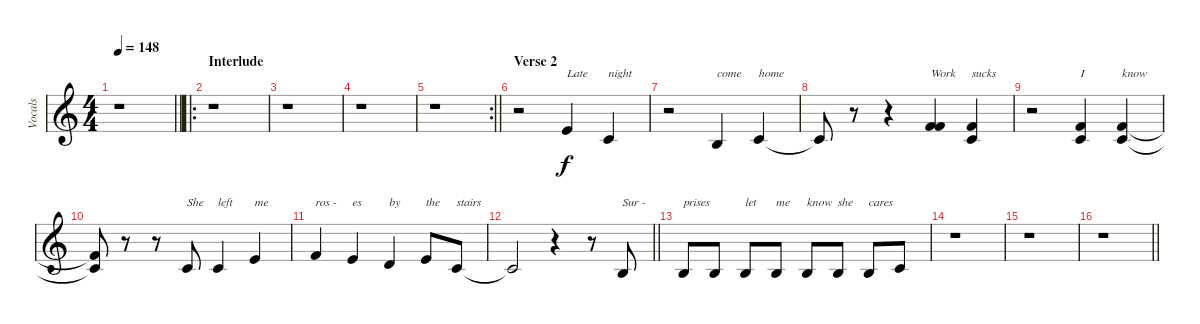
\track ("Vocals" "Vocals") {instrument lead2sawtooth}
\staff {score}
\tuning (E4 B3 G3 D3 A2 E2) {hide}
\ts (4 4)
\tempo 148
\clef g2
\barLineRight lightlight
\ks c
r.1{dy f} |
\ro
\section ("" "Interlude")
r.1 |
r.1 |
r.1 |
\rc 2
\barLineRight lightlight
r.1 |
\section ("" "Verse 2")
r.2 0.1.4{txt "Late"} 1.2.4{txt "night"} |
r.2 0.2.4{txt "come"} 1.2.4{txt "home"} |
1.2{t}.8 r.8 r.4 (1.1 6.2).4{txt "Work"} (1.1 1.2).4{txt "sucks"} |
r.2 (1.1 1.2).4{txt "I"} (1.1 1.2).4{txt "know"} |
(1.1{t} 1.2{t}).8 r.8 r.8 1.2.8{txt "She"} 1.2.4{txt "left"} 0.1.4{txt "me"} |
1.1.4{txt "ros -"} 0.1.4{txt "es"} 3.2.4{txt "by"} 0.1.8{txt "the"} 1.2.8{txt "stairs"} |
\barLineRight lightlight
1.2{t}.2 r.4 r.8 0.2.8{txt "Sur -"} |
0.2.8{txt "prises"} 0.2.8 0.2.8{txt "let"} 0.2.8{txt "me"} 0.2.8{txt "know"} 0.2.8{txt "she"} 0.2.8{txt "cares"} 1.2.8 |
r.1 |
r.1 |
\barLineRight lightlight
r.1
